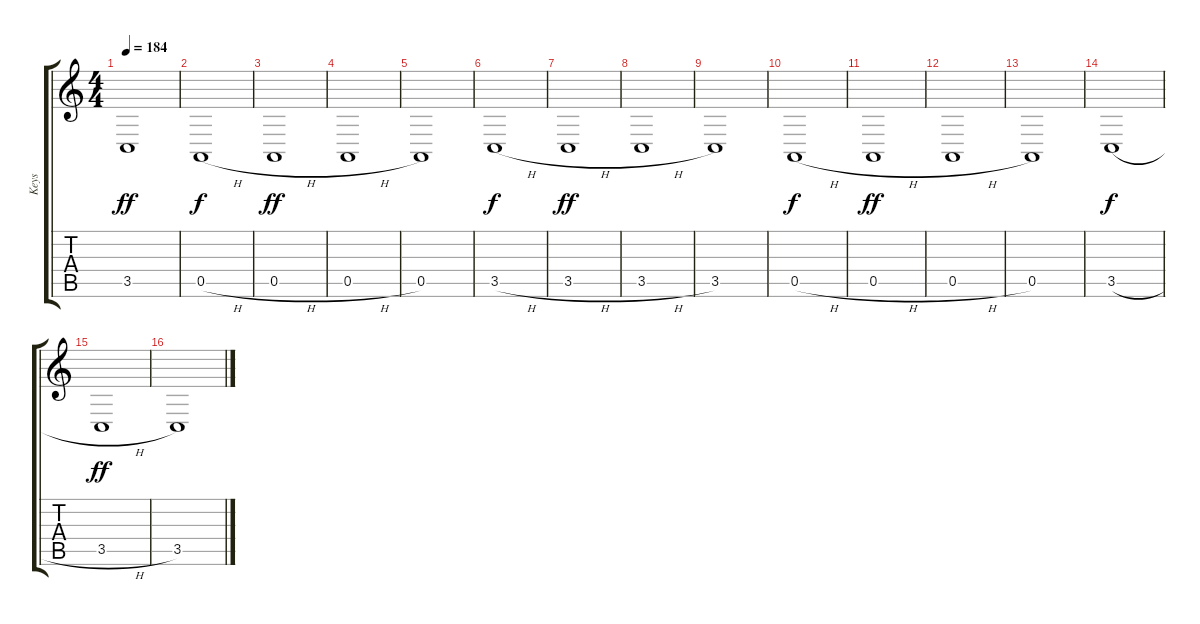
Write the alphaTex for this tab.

\track ("Keys" "Keys") {instrument choiraahs}
\staff {score tabs}
\tuning (E4 B3 G3 D3 A2 E2) {hide}
\ts (4 4)
\tempo 184
\clef g2
\ks c
3.5.1{dy ff} |
0.5{h}.1{dy f} |
0.5{h}.1{dy ff} |
0.5{h}.1 |
0.5.1 |
3.5{h}.1{dy f} |
3.5{h}.1{dy ff} |
3.5{h}.1 |
3.5.1 |
0.5{h}.1{dy f} |
0.5{h}.1{dy ff} |
0.5{h}.1 |
0.5.1 |
3.5{h}.1{dy f} |
3.5{h}.1{dy ff} |
3.5{h}.1
